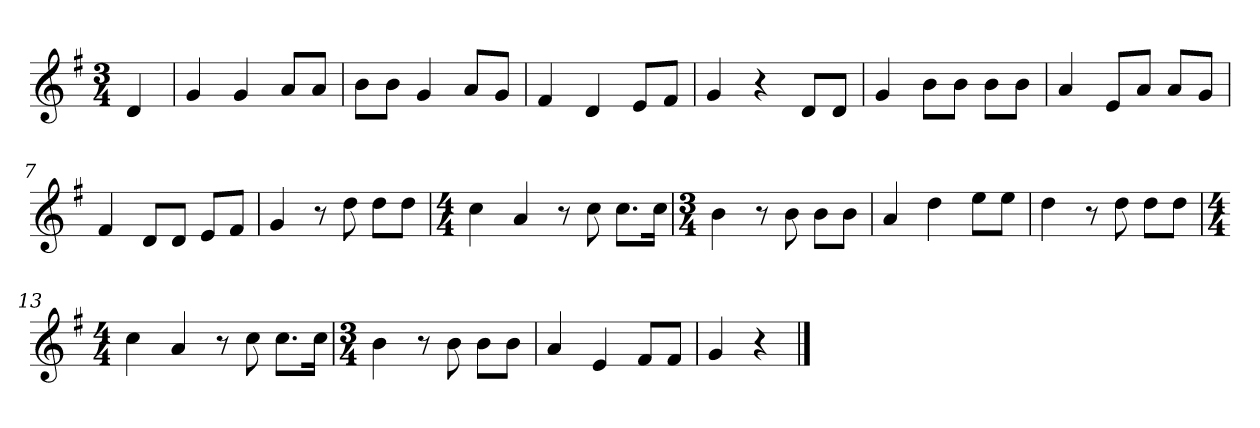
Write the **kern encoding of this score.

**kern
*part1
*staff1
*k[f#]
*M3/4
*MM120
=
4d
=1
4g
4g
8aL
8aJ
=2
8bL
8bJ
4g
8aL
8gJ
=3
4f#
4d
8eL
8f#J
=4
4g
4r
8dL
8dJ
=5
4g
8bL
8bJ
8bL
8bJ
=6
4a
8eL
8aJ
8aL
8gJ
=7
4f#
8dL
8dJ
8eL
8f#J
=8
4g
8r
8dd
8ddL
8ddJ
=9
*M4/4
4cc
4a
8r
8cc
8.ccL
16ccJk
=10
*M3/4
4b
8r
8b
8bL
8bJ
=11
4a
4dd
8eeL
8eeJ
=12
4dd
8r
8dd
8ddL
8ddJ
=13
*M4/4
4cc
4a
8r
8cc
8.ccL
16ccJk
=14
*M3/4
4b
8r
8b
8bL
8bJ
=15
4a
4e
8f#L
8f#J
=16
4g
4r
==
*-
